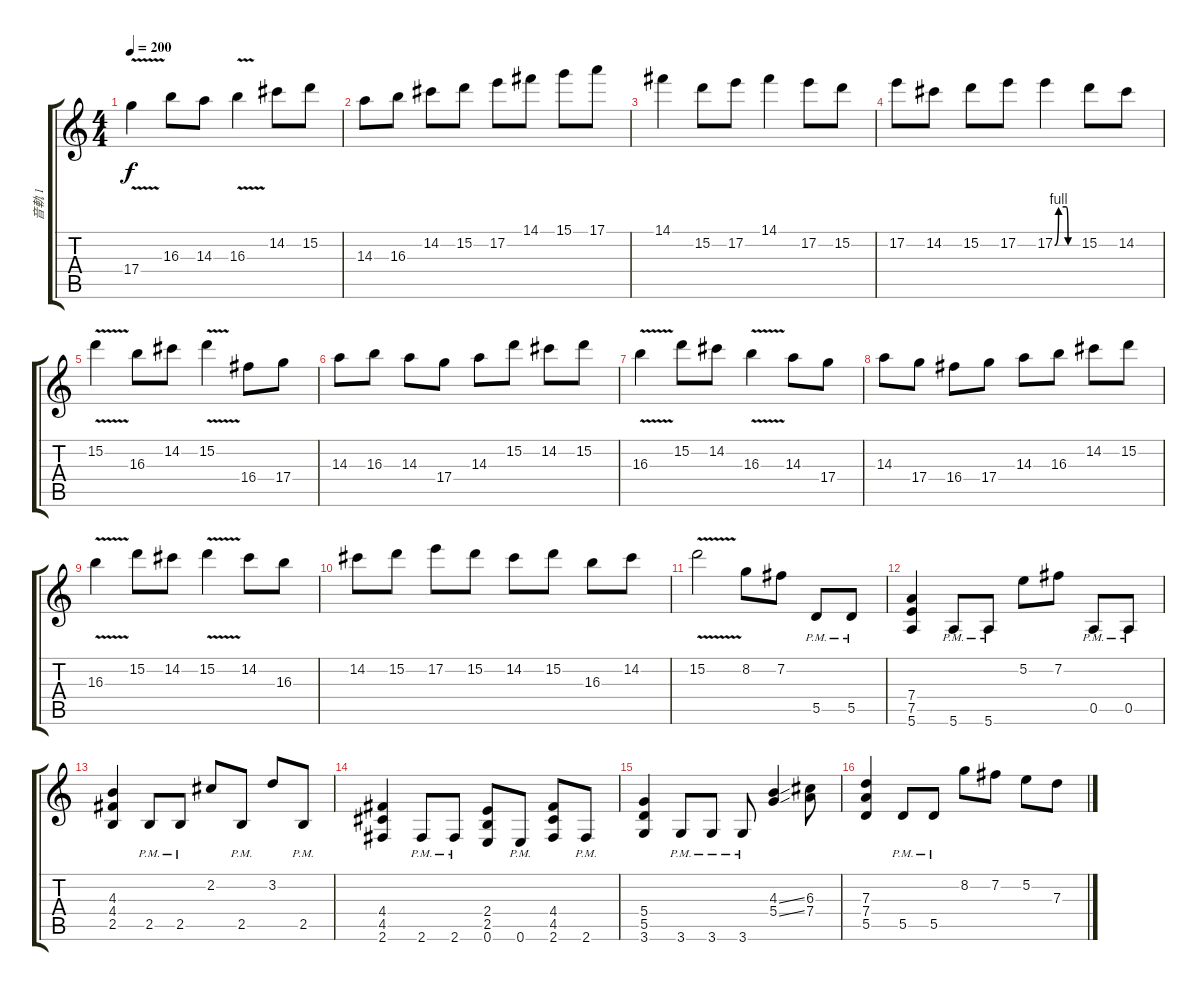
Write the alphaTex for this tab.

\track ("音軌 1" "音軌 1") {instrument distortionguitar}
\staff {score tabs}
\tuning (E4 B3 G3 D3 A2 E2) {hide}
\ts (4 4)
\tempo 200
\clef g2
\ks c
17.4{v}.4{dy f} 16.3.8 14.3.8 16.3{v}.4 14.2.8 15.2.8 |
14.3.8 16.3.8 14.2.8 15.2.8 17.2.8 14.1.8 15.1.8 17.1.8 |
14.1.4 15.2.8 17.2.8 14.1.4 17.2.8 15.2.8 |
17.2.8 14.2.8 15.2.8 17.2.8 17.2{be (custom 0 0 10 4 30 4 35 0 60 0)}.4 15.2.8 14.2.8 |
15.2{v}.4 16.3.8 14.2.8 15.2{v}.4 16.4.8 17.4.8 |
14.3.8 16.3.8 14.3.8 17.4.8 14.3.8 15.2.8 14.2.8 15.2.8 |
16.3{v}.4 15.2.8 14.2.8 16.3{v}.4 14.3.8 17.4.8 |
14.3.8 17.4.8 16.4.8 17.4.8 14.3.8 16.3.8 14.2.8 15.2.8 |
16.3{v}.4 15.2.8 14.2.8 15.2{v}.4 14.2.8 16.3.8 |
14.2.8 15.2.8 17.2.8 15.2.8 14.2.8 15.2.8 16.3.8 14.2.8 |
15.2{v}.2 8.2.8 7.2.8 5.5{pm}.8 5.5{pm}.8 |
(7.4 7.5 5.6).4 5.6{pm}.8 5.6{pm}.8 5.2.8 7.2.8 0.5{pm}.8 0.5{pm}.8 |
(4.3 4.4 2.5).4 2.5{pm}.8 2.5{pm}.8 2.2.8 2.5{pm}.8 3.2.8 2.5{pm}.8 |
(4.4 4.5 2.6).4 2.6{pm}.8 2.6{pm}.8 (2.4 2.5 0.6).8 0.6{pm}.8 (4.4 4.5 2.6).8 2.6{pm}.8 |
(5.4 5.5 3.6).4 3.6{pm}.8 3.6{pm}.8 3.6{pm}.8 (4.3{ss} 5.4{ss}).4 (6.3 7.4).8 |
(7.3 7.4 5.5).4 5.5{pm}.8 5.5{pm}.8 8.2.8 7.2.8 5.2.8 7.3.8
